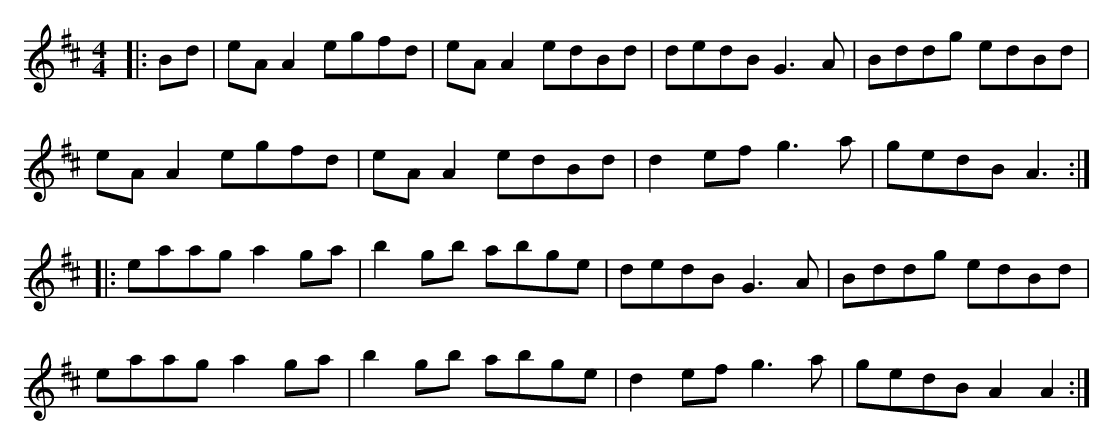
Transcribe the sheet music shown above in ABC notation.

X:1
M:4/4
K:Edor
|:Bd|eA A2 egfd|eA A2 edBd|dedB G3A|Bddg edBd|
eA A2 egfd|eA A2 edBd|d2 ef g3a|gedB A3:|
|:eaag a2 ga|b2 gb abge|dedB G3A|Bddg edBd|
eaag a2 ga|b2 gb abge|d2 ef g3a|gedB A2 A2:|
